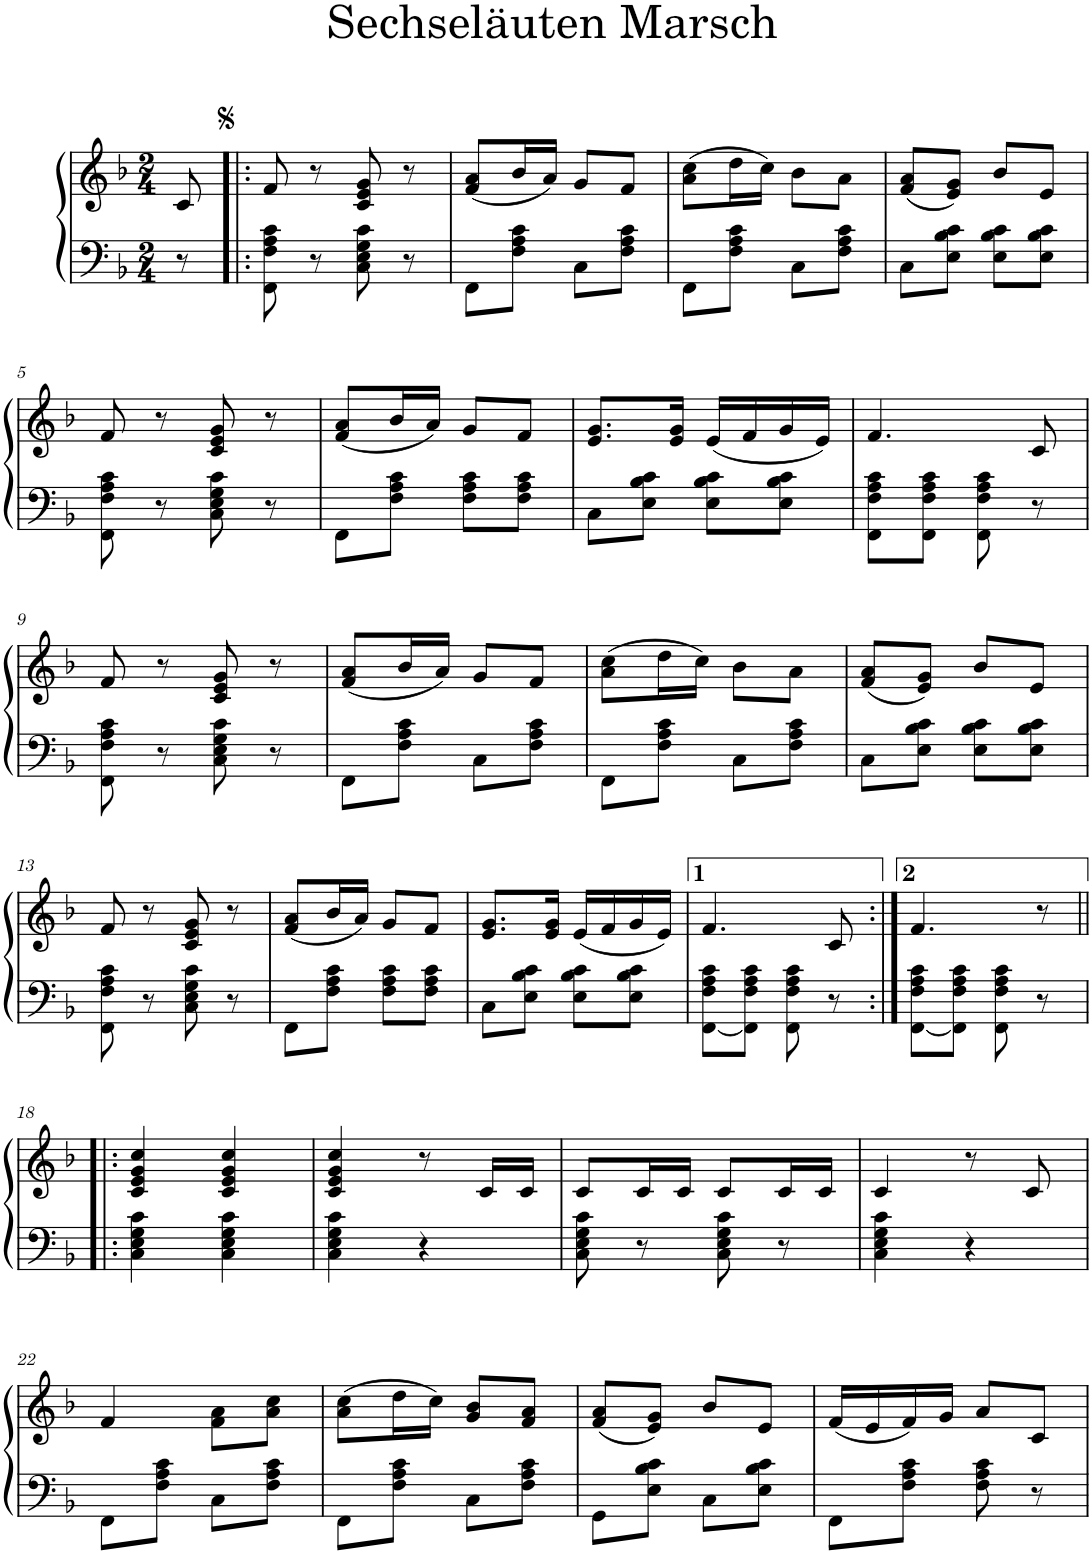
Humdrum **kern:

**kern	**kern
*part1	*part1
*staff2	*staff1
*I"Piano	*
*I'Pno	*
*clefF4	*clefG2
*k[b-]	*k[b-]
*M2/4	*M2/4
=	=
8r	8c/
=1!|:	=1!|:
8FF\ 8F\ 8A\ 8c\	8f/
8r	8r
8C\ 8E\ 8G\ 8c\	8c/ 8e/ 8g/
8r	8r
=2	=2
8FF\L	(<8f/ 8a/L
8F\ 8A\ 8c\J	16b-/L
.	16a/JJ)
8C\L	8g/L
8F\ 8A\ 8c\J	8f/J
=3	=3
8FF\L	(>8a\ 8cc\L
8F\ 8A\ 8c\J	16dd\L
.	16cc\JJ)
8C\L	8b-\L
8F\ 8A\ 8c\J	8a\J
=4	=4
8C\L	(<8f/ 8a/L
8E\ 8B-\ 8c\J	8e/ 8g/J)
8E\ 8B-\ 8c\L	8b-/L
8E\ 8B-\ 8c\J	8e/J
!!LO:LB:g=z
=5	=5
8FF\ 8F\ 8A\ 8c\	8f/
8r	8r
8C\ 8E\ 8G\ 8c\	8c/ 8e/ 8g/
8r	8r
=6	=6
8FF\L	(<8f/ 8a/L
8F\ 8A\ 8c\J	16b-/L
.	16a/JJ)
8F\ 8A\ 8c\L	8g/L
8F\ 8A\ 8c\J	8f/J
=7	=7
8C\L	8.e/ 8.g/L
8E\ 8B-\ 8c\J	.
.	16e/ 16g/Jk
8E\ 8B-\ 8c\L	(<16e/LL
.	16f/
8E\ 8B-\ 8c\J	16g/
.	16e/JJ)
=8	=8
8FF\ 8F\ 8A\ 8c\L	4.f/
8FF\ 8F\ 8A\ 8c\J	.
8FF\ 8F\ 8A\ 8c\	.
8r	8c/
!!LO:LB:g=z
=9	=9
8FF\ 8F\ 8A\ 8c\	8f/
8r	8r
8C\ 8E\ 8G\ 8c\	8c/ 8e/ 8g/
8r	8r
=10	=10
8FF\L	(<8f/ 8a/L
8F\ 8A\ 8c\J	16b-/L
.	16a/JJ)
8C\L	8g/L
8F\ 8A\ 8c\J	8f/J
=11	=11
8FF\L	(>8a\ 8cc\L
8F\ 8A\ 8c\J	16dd\L
.	16cc\JJ)
8C\L	8b-\L
8F\ 8A\ 8c\J	8a\J
=12	=12
8C\L	(<8f/ 8a/L
8E\ 8B-\ 8c\J	8e/ 8g/J)
8E\ 8B-\ 8c\L	8b-/L
8E\ 8B-\ 8c\J	8e/J
!!LO:LB:g=z
=13	=13
8FF\ 8F\ 8A\ 8c\	8f/
8r	8r
8C\ 8E\ 8G\ 8c\	8c/ 8e/ 8g/
8r	8r
=14	=14
8FF\L	(<8f/ 8a/L
8F\ 8A\ 8c\J	16b-/L
.	16a/JJ)
8F\ 8A\ 8c\L	8g/L
8F\ 8A\ 8c\J	8f/J
=15	=15
8C\L	8.e/ 8.g/L
8E\ 8B-\ 8c\J	.
.	16e/ 16g/Jk
8E\ 8B-\ 8c\L	(<16e/LL
.	16f/
8E\ 8B-\ 8c\J	16g/
.	16e/JJ)
=16	=16
[8FF\ 8F\ 8A\ 8c\L	4.f/
8FF\] 8F\ 8A\ 8c\J	.
8FF\ 8F\ 8A\ 8c\	.
8r	8c/
=17:|!	=17:|!
[8FF\ 8F\ 8A\ 8c\L	4.f/
8FF\] 8F\ 8A\ 8c\J	.
8FF\ 8F\ 8A\ 8c\	.
8r	8r
!!LO:LB:g=z
=18!|:	=18!|:
4C\ 4E\ 4G\ 4c\	4c/ 4e/ 4g/ 4cc/
4C\ 4E\ 4G\ 4c\	4c/ 4e/ 4g/ 4cc/
=19	=19
4C\ 4E\ 4G\ 4c\	4c/ 4e/ 4g/ 4cc/
4r	8r
.	16c/LL
.	16c/JJ
=20	=20
8C\ 8E\ 8G\ 8c\	8c/L
8r	16c/L
.	16c/JJ
8C\ 8E\ 8G\ 8c\	8c/L
8r	16c/L
.	16c/JJ
=21	=21
4C\ 4E\ 4G\ 4c\	4c/
4r	8r
.	8c/
!!LO:LB:g=z
=22	=22
8FF\L	4f/
8F\ 8A\ 8c\J	.
8C\L	8f\ 8a\L
8F\ 8A\ 8c\J	8a\ 8cc\J
=23	=23
8FF\L	(>8a\ 8cc\L
8F\ 8A\ 8c\J	16dd\L
.	16cc\JJ)
8C\L	8g/ 8b-/L
8F\ 8A\ 8c\J	8f/ 8a/J
=24	=24
8GG\L	(<8f/ 8a/L
8E\ 8B-\ 8c\J	8e/ 8g/J)
8C\L	8b-/L
8E\ 8B-\ 8c\J	8e/J
=25	=25
8FF\L	(<16f/LL
.	16e/
8F\ 8A\ 8c\J	16f/)
.	16g/JJ
8F\ 8A\ 8c\	8a/L
8r	8c/J
=	=
*-	*-
